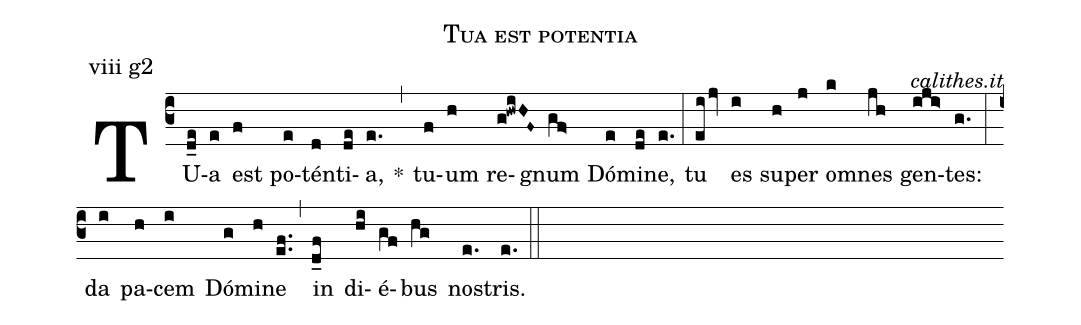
name: Tua est potentia;
commentary: calithes.it;
annotation: viii g2;
mode: 8;
%%
(c3)
TU(d_e)a(e) est(f) po(e)tén(d)ti(de)a,(e.) *(,)
tu(f)um(h) re(g!hwiHF~)gnum(gf>) Dó(e)mi(de)ne,(e.) (:)
tu(ei/jv) es(i) su(h)per(j) o(k)mnes(jh) gen(iji>)tes:(g.) (:)
da(i) pa(h)cem(i) Dó(g)mi(h)ne(ef..) (,)
in(d_f) di(hi)é(gf)bus(hg) no(e.)stris.(e.) (::)
